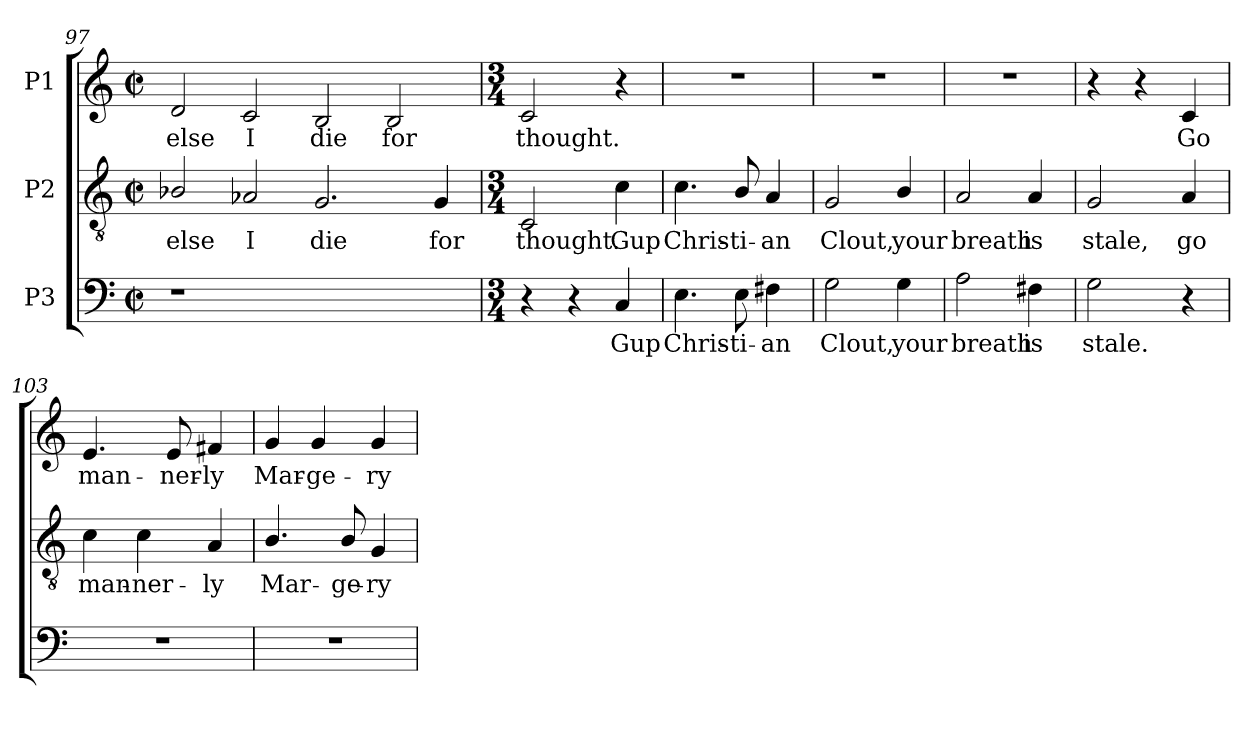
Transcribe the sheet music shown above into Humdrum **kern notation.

**kern	**text	**kern	**text	**kern	**text
*part3	*part3	*part2	*part2	*part1	*part1
*staff3	*staff3	*staff2	*staff2	*staff1	*staff1
*I"P3	*	*I"P2	*	*I"P1	*
!!LO:LB:g=z
*clefF4	*	*clefGv2	*	*clefG2	*
*	*	*ITrd7c12	*	*	*
*k[]	*	*k[]	*	*k[]	*
*C:	*	*C:	*	*C:	*
*M2/2	*	*M2/2	*	*M2/2	*
*met(c|)	*	*met(c|)	*	*met(c|)	*
=97	=97	=97	=97	=97	=97
!LO:N:vis=1	!	!	!	!	!
!	!	!	!LO:LY:b:color=#000000	!	!
!	!	!	!	!	!LO:LY:b:color=#000000
1r	.	2BB-Xi/	else	2di/	else
!	!	!	!LO:LY:b:color=#000000	!	!
!	!	!	!	!	!LO:LY:b:color=#000000
.	.	2AA-Xi/	I	2ci/	I
!	!	!	!LO:LY:b:color=#000000	!	!
!	!	!	!	!	!LO:LY:b:color=#000000
1ryy	.	2.GGi/	die	2Bi/	die
!	!	!	!	!	!LO:LY:b:color=#000000
.	.	.	.	2Bi/	for
!	!	!	!LO:LY:b:color=#000000	!	!
.	.	4GGi/	for	.	.
=98	=98	=98	=98	=98	=98
*M3/4	*	*M3/4	*	*M3/4	*
!	!	!	!LO:LY:b:color=#000000	!	!
!	!	!	!	!	!LO:LY:b:color=#000000
4r	.	2CCi/	thought.	2ci/	thought.
4r	.	.	.	.	.
!	!LO:LY:b:color=#000000	!	!	!	!
!	!	!	!LO:LY:b:color=#000000	!	!
4Ci/	Gup	4Ci\	Gup	4r	.
=99	=99	=99	=99	=99	=99
!	!LO:LY:b:color=#000000	!	!	!	!
!	!	!	!LO:LY:b:color=#000000	!LO:N:vis=1	!
4.Ei\	Chris-	4.Ci\	Chris-	2.r	.
!	!LO:LY:b:color=#000000	!	!	!	!
!	!	!	!LO:LY:b:color=#000000	!	!
8Ei\	-ti-	8BBi/	-ti-	.	.
!	!LO:LY:b:color=#000000	!	!	!	!
!	!	!	!LO:LY:b:color=#000000	!	!
4F#Xi\	-an	4AAi/	-an	.	.
=100	=100	=100	=100	=100	=100
!	!LO:LY:b:color=#000000	!	!	!	!
!	!	!	!LO:LY:b:color=#000000	!LO:N:vis=1	!
2Gi\	Clout,	2GGi/	Clout,	2.r	.
!	!LO:LY:b:color=#000000	!	!	!	!
!	!	!	!LO:LY:b:color=#000000	!	!
4Gi\	your	4BBi/	your	.	.
=101	=101	=101	=101	=101	=101
!	!LO:LY:b:color=#000000	!	!	!	!
!	!	!	!LO:LY:b:color=#000000	!LO:N:vis=1	!
2Ai\	breath	2AAi/	breath	2.r	.
!	!LO:LY:b:color=#000000	!	!	!	!
!	!	!	!LO:LY:b:color=#000000	!	!
4F#Xi\	is	4AAi/	is	.	.
=102	=102	=102	=102	=102	=102
!	!LO:LY:b:color=#000000	!	!	!	!
!	!	!	!LO:LY:b:color=#000000	!	!
2Gi\	stale.	2GGi/	stale,	4r	.
.	.	.	.	4r	.
!	!	!	!LO:LY:b:color=#000000	!	!
!	!	!	!	!	!LO:LY:b:color=#000000
4r	.	4AAi/	go	4ci/	Go
!!LO:LB:g=z
=103	=103	=103	=103	=103	=103
!LO:N:vis=1	!	!	!	!	!
!	!	!	!LO:LY:b:color=#000000	!	!
!	!	!	!	!	!LO:LY:b:color=#000000
2.r	.	4Ci\	man-	4.ei/	man-
!	!	!	!LO:LY:b:color=#000000	!	!
.	.	4Ci\	-ner-	.	.
!	!	!	!	!	!LO:LY:b:color=#000000
.	.	.	.	8ei/	-ner-
!	!	!	!LO:LY:b:color=#000000	!	!
!	!	!	!	!	!LO:LY:b:color=#000000
.	.	4AAi/	-ly	4f#Xi/	-ly
=104	=104	=104	=104	=104	=104
!LO:N:vis=1	!	!	!	!	!
!	!	!	!LO:LY:b:color=#000000	!	!
!	!	!	!	!	!LO:LY:b:color=#000000
2.r	.	4.BBi/	Mar-	4gi/	Mar-
!	!	!	!	!	!LO:LY:b:color=#000000
.	.	.	.	4gi/	-ge-
!	!	!	!LO:LY:b:color=#000000	!	!
.	.	8BBi/	-ge-	.	.
!	!	!	!LO:LY:b:color=#000000	!	!
!	!	!	!	!	!LO:LY:b:color=#000000
.	.	4GGi/	-ry	4gi/	-ry
=	=	=	=	=	=
*-	*-	*-	*-	*-	*-
